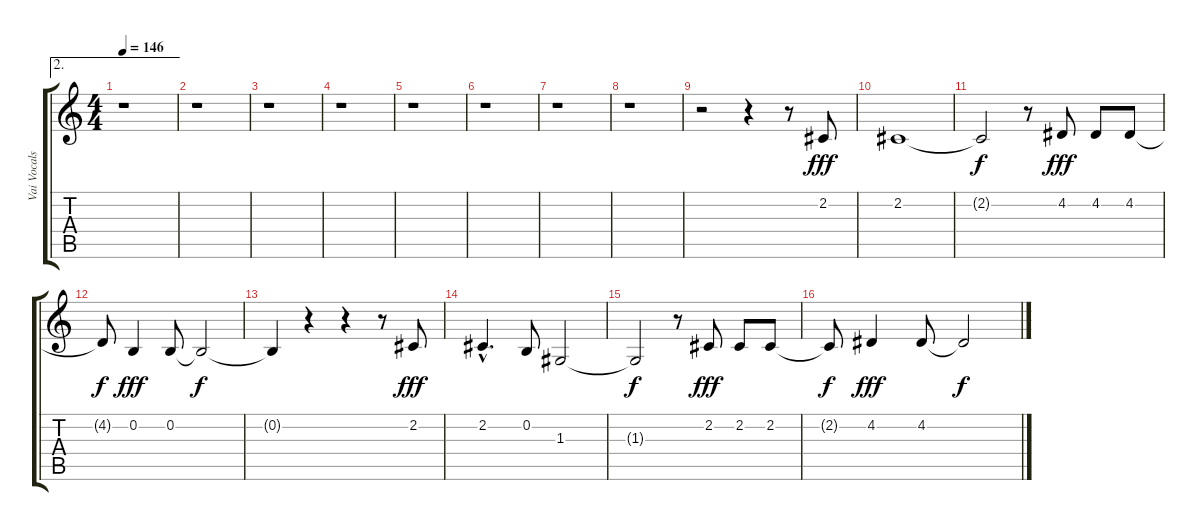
\track ("Vai Vocals" "Vai Vocals") {instrument lead6voice}
\staff {score tabs}
\tuning (E4 B3 G3 D3 A2 E2) {hide}
\ae 2
\ts (4 4)
\tempo 146
\clef g2
\ks c
r.1{dy f} |
r.1 |
r.1 |
r.1 |
r.1 |
r.1 |
r.1 |
r.1 |
r.2 r.4 r.8 2.2.8{dy fff} |
2.2.1 |
2.2{t}.2{dy f} r.8 4.2.8{dy fff} 4.2.8 4.2.8 |
4.2{t}.8{dy f} 0.2.4{dy fff} 0.2.8 0.2{t}.2{dy f} |
0.2{t}.4 r.4 r.4 r.8 2.2.8{dy fff} |
2.2{hac}.4{d} 0.2.8 1.3.2 |
1.3{t}.2{dy f} r.8 2.2.8{dy fff} 2.2.8 2.2.8 |
2.2{t}.8{dy f} 4.2.4{dy fff} 4.2.8 4.2{t}.2{dy f}
